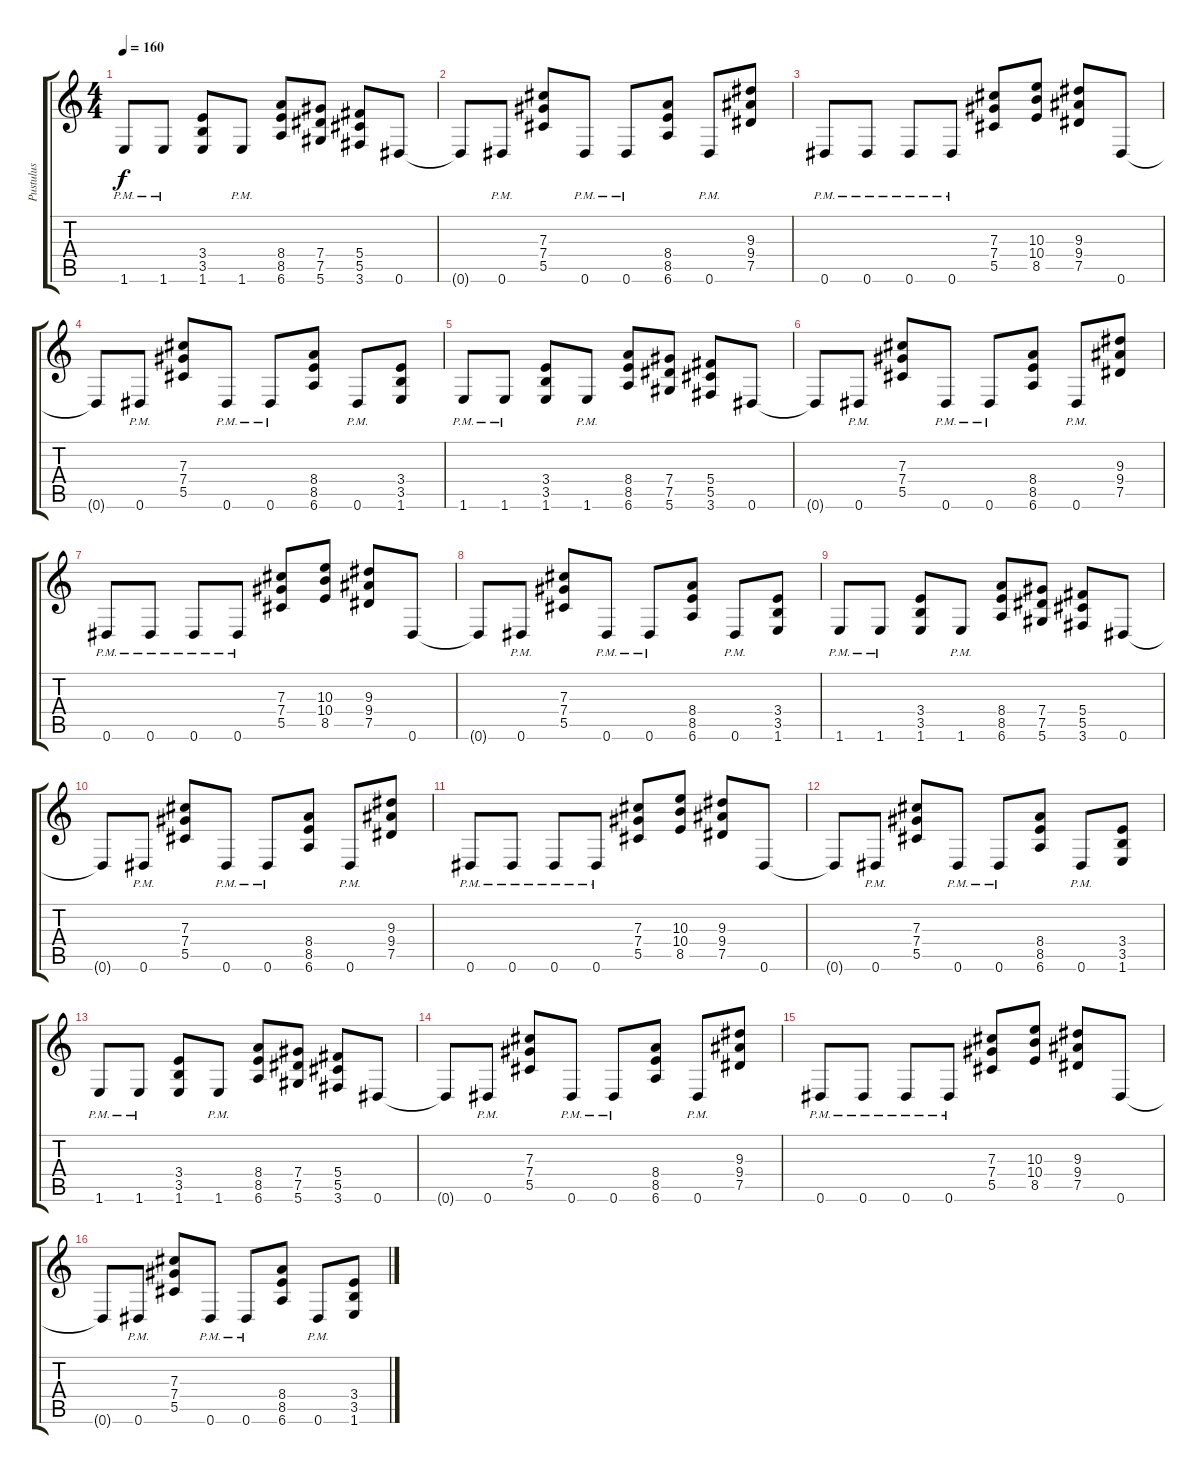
\track ("Pustulus" "Pustulus") {instrument overdrivenguitar}
\staff {score tabs}
\tuning (Eb4 Bb3 Gb3 Db3 Ab2 Eb2) {hide}
\ts (4 4)
\tempo 160
\clef g2
\ks c
1.6{pm}.8{dy f} 1.6{pm}.8 (3.4 3.5 1.6).8 1.6{pm}.8 (8.4 8.5 6.6).8 (7.4 7.5 5.6).8 (5.4 5.5 3.6).8 0.6.8 |
0.6{t}.8 0.6{pm}.8 (7.3 7.4 5.5).8 0.6{pm}.8 0.6{pm}.8 (8.4 8.5 6.6).8 0.6{pm}.8 (9.3 9.4 7.5).8 |
0.6{pm}.8 0.6{pm}.8 0.6{pm}.8 0.6{pm}.8 (7.3 7.4 5.5).8 (10.3 10.4 8.5).8 (9.3 9.4 7.5).8 0.6.8 |
0.6{t}.8 0.6{pm}.8 (7.3 7.4 5.5).8 0.6{pm}.8 0.6{pm}.8 (8.4 8.5 6.6).8 0.6{pm}.8 (3.4 3.5 1.6).8 |
1.6{pm}.8 1.6{pm}.8 (3.4 3.5 1.6).8 1.6{pm}.8 (8.4 8.5 6.6).8 (7.4 7.5 5.6).8 (5.4 5.5 3.6).8 0.6.8 |
0.6{t}.8 0.6{pm}.8 (7.3 7.4 5.5).8 0.6{pm}.8 0.6{pm}.8 (8.4 8.5 6.6).8 0.6{pm}.8 (9.3 9.4 7.5).8 |
0.6{pm}.8 0.6{pm}.8 0.6{pm}.8 0.6{pm}.8 (7.3 7.4 5.5).8 (10.3 10.4 8.5).8 (9.3 9.4 7.5).8 0.6.8 |
0.6{t}.8 0.6{pm}.8 (7.3 7.4 5.5).8 0.6{pm}.8 0.6{pm}.8 (8.4 8.5 6.6).8 0.6{pm}.8 (3.4 3.5 1.6).8 |
1.6{pm}.8 1.6{pm}.8 (3.4 3.5 1.6).8 1.6{pm}.8 (8.4 8.5 6.6).8 (7.4 7.5 5.6).8 (5.4 5.5 3.6).8 0.6.8 |
0.6{t}.8 0.6{pm}.8 (7.3 7.4 5.5).8 0.6{pm}.8 0.6{pm}.8 (8.4 8.5 6.6).8 0.6{pm}.8 (9.3 9.4 7.5).8 |
0.6{pm}.8 0.6{pm}.8 0.6{pm}.8 0.6{pm}.8 (7.3 7.4 5.5).8 (10.3 10.4 8.5).8 (9.3 9.4 7.5).8 0.6.8 |
0.6{t}.8 0.6{pm}.8 (7.3 7.4 5.5).8 0.6{pm}.8 0.6{pm}.8 (8.4 8.5 6.6).8 0.6{pm}.8 (3.4 3.5 1.6).8 |
1.6{pm}.8 1.6{pm}.8 (3.4 3.5 1.6).8 1.6{pm}.8 (8.4 8.5 6.6).8 (7.4 7.5 5.6).8 (5.4 5.5 3.6).8 0.6.8 |
0.6{t}.8 0.6{pm}.8 (7.3 7.4 5.5).8 0.6{pm}.8 0.6{pm}.8 (8.4 8.5 6.6).8 0.6{pm}.8 (9.3 9.4 7.5).8 |
0.6{pm}.8 0.6{pm}.8 0.6{pm}.8 0.6{pm}.8 (7.3 7.4 5.5).8 (10.3 10.4 8.5).8 (9.3 9.4 7.5).8 0.6.8 |
0.6{t}.8 0.6{pm}.8 (7.3 7.4 5.5).8 0.6{pm}.8 0.6{pm}.8 (8.4 8.5 6.6).8 0.6{pm}.8 (3.4 3.5 1.6).8
